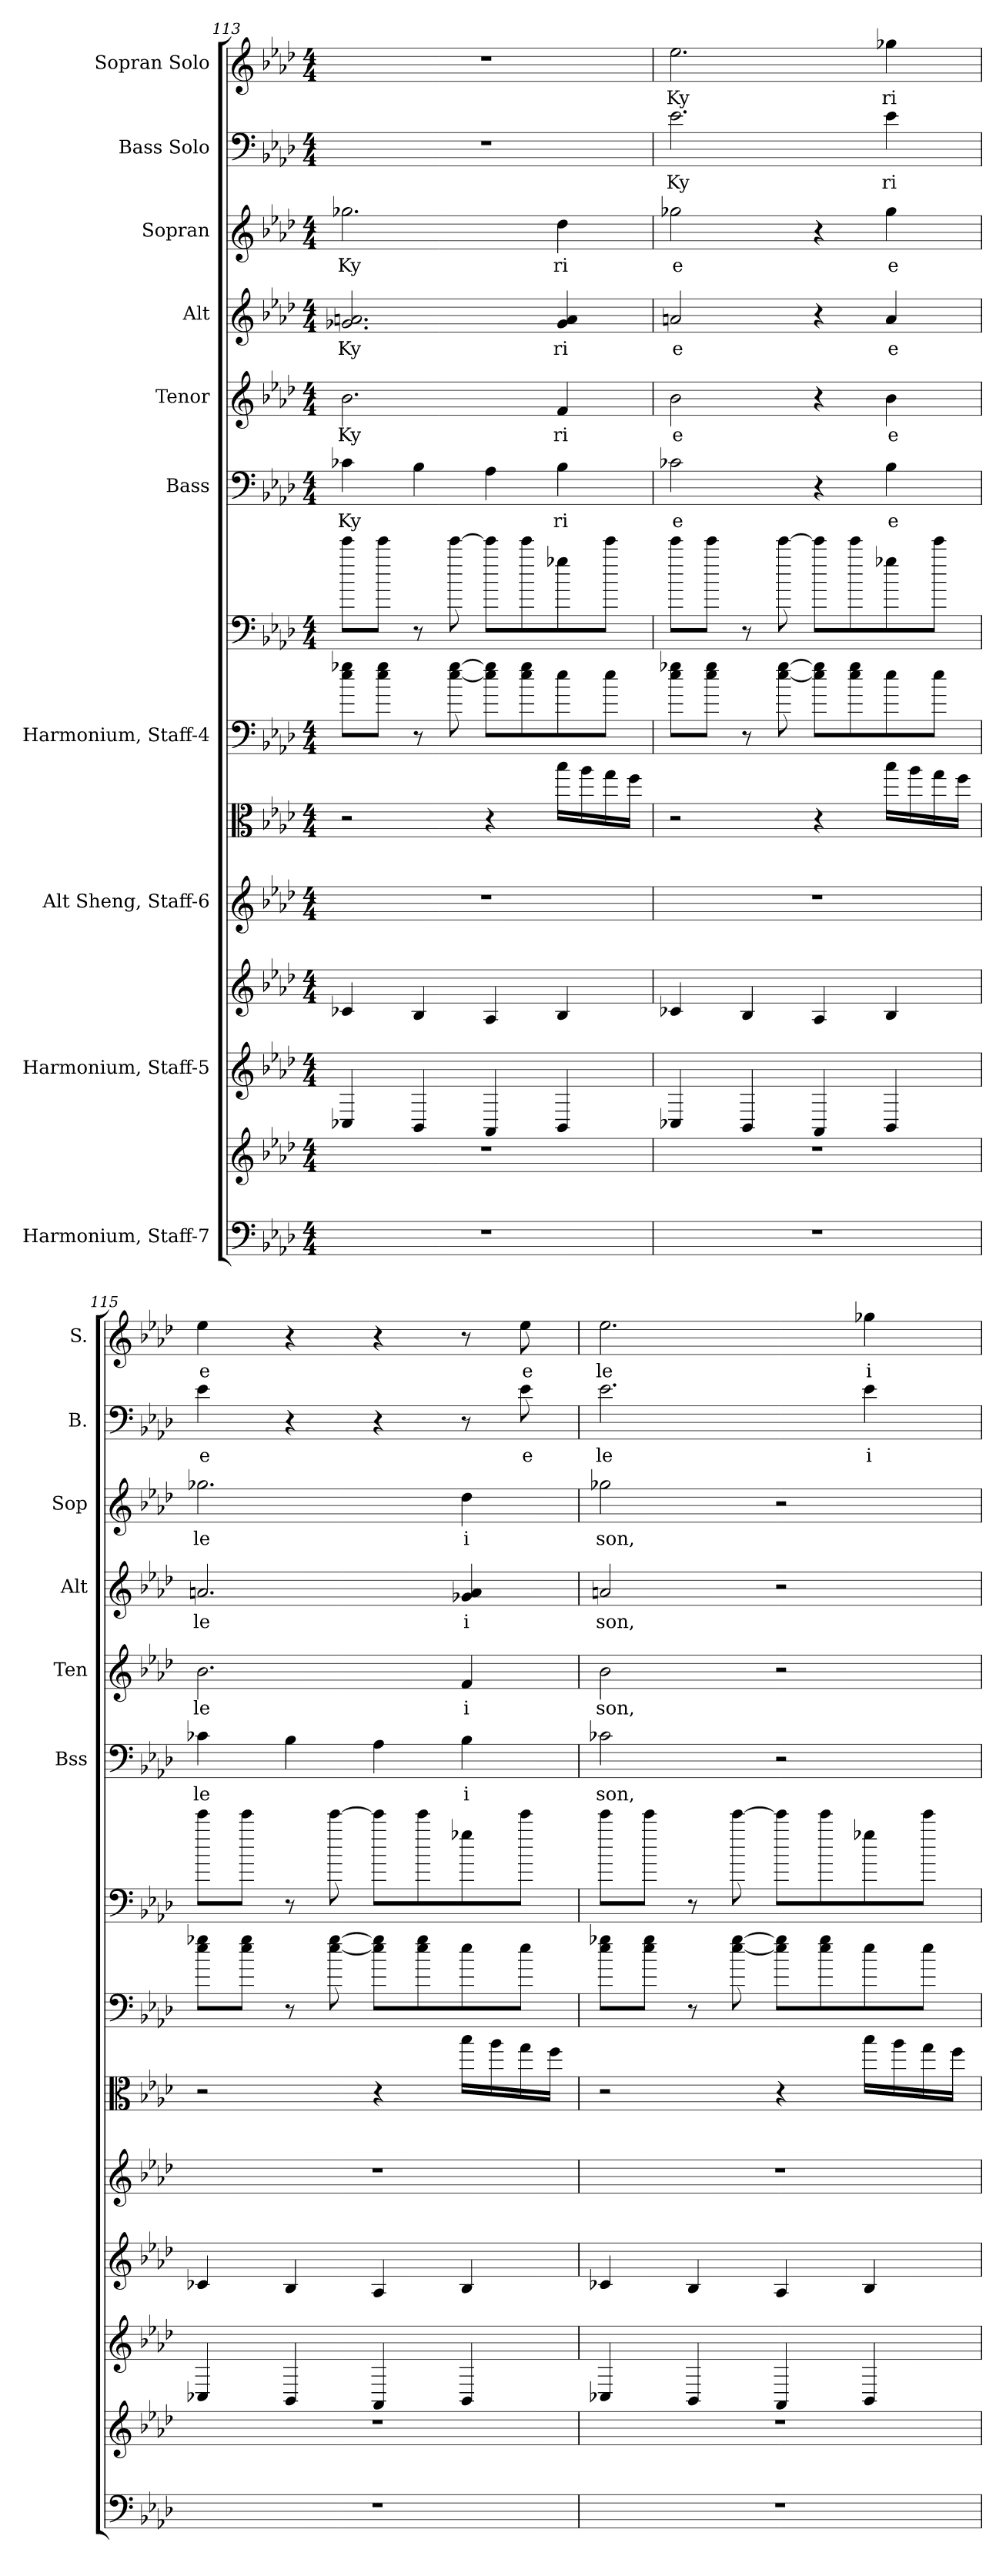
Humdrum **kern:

**kern	**kern	**kern	**kern	**kern	**kern	**kern	**kern	**kern	**text	**kern	**text	**kern	**text	**kern	**text	**kern	**text	**kern	**text
*part10	*part10	*part9	*part9	*part8	*part8	*part7	*part7	*part6	*part6	*part5	*part5	*part4	*part4	*part3	*part3	*part2	*part2	*part1	*part1
*staff14	*staff13	*staff12	*staff11	*staff10	*staff9	*staff8	*staff7	*staff6	*staff6	*staff5	*staff5	*staff4	*staff4	*staff3	*staff3	*staff2	*staff2	*staff1	*staff1
*I"Harmonium, Staff-7	*	*I"Harmonium, Staff-5	*	*I"Alt Sheng, Staff-6	*	*I"Harmonium, Staff-4	*	*I"Bass	*	*I"Tenor	*	*I"Alt	*	*I"Sopran	*	*I"Bass Solo	*	*I"Sopran Solo	*
*	*	*	*	*	*	*	*	*I'Bss	*	*I'Ten	*	*I'Alt	*	*I'Sop	*	*I'B.	*	*I'S.	*
*clefF4	*clefG2	*clefG2	*clefG2	*clefG2	*clefC3	*clefF4	*clefF4	*clefF4	*	*clefG2	*	*clefG2	*	*clefG2	*	*clefF4	*	*clefG2	*
*	*	*	*	*	*	*	*	*	*	*ITrd4c7	*	*ITrd2c3	*	*ITrd2c3	*	*	*	*	*
*k[b-e-a-d-]	*k[b-e-a-d-]	*k[b-e-a-d-]	*k[b-e-a-d-]	*k[b-e-a-d-]	*k[b-e-a-d-]	*k[b-e-a-d-]	*k[b-e-a-d-]	*k[b-e-a-d-]	*	*k[b-e-a-d-g-]	*	*k[b-]	*	*k[b-]	*	*k[b-e-a-d-]	*	*k[b-e-a-d-]	*
*M4/4	*M4/4	*M4/4	*M4/4	*M4/4	*M4/4	*M4/4	*M4/4	*M4/4	*	*M4/4	*	*M4/4	*	*M4/4	*	*M4/4	*	*M4/4	*
=113	=113	=113	=113	=113	=113	=113	=113	=113	=113	=113	=113	=113	=113	=113	=113	=113	=113	=113	=113
1r	1r	4C-X/	4c-X/	1r	2r	8ee-\ 8gg-X\L	8eee-\L	4c-X\	Ky	2.e-\	Ky	2.e-X/ 2.f#X/	Ky	2.ee-X\	Ky	1r	.	1r	.
.	.	.	.	.	.	8ee-\ 8gg-\J	8eee-\J	.	.	.	.	.	.	.	.	.	.	.	.
.	.	4BB-/	4B-/	.	.	8r	8r	4B-\	.	.	.	.	.	.	.	.	.	.	.
.	.	.	.	.	.	[8ee-\ [8gg-\	[8eee-\	.	.	.	.	.	.	.	.	.	.	.	.
.	.	4AA-/	4A-/	.	4r	8ee-\] 8gg-\]L	8eee-\L]	4A-\	.	.	.	.	.	.	.	.	.	.	.
.	.	.	.	.	.	8ee-\ 8gg-\	8eee-\	.	.	.	.	.	.	.	.	.	.	.	.
.	.	4BB-/	4B-/	.	16bb-\LL	8ee-\	8gg-X\	4B-\	ri	4B-/	ri	4e-/ 4f#/	ri	4b-\	ri	.	.	.	.
.	.	.	.	.	16aa-\	.	.	.	.	.	.	.	.	.	.	.	.	.	.
.	.	.	.	.	16gg\	8ee-\J	8eee-\J	.	.	.	.	.	.	.	.	.	.	.	.
.	.	.	.	.	16ff\JJ	.	.	.	.	.	.	.	.	.	.	.	.	.	.
!!LO:PB:g=z
=114	=114	=114	=114	=114	=114	=114	=114	=114	=114	=114	=114	=114	=114	=114	=114	=114	=114	=114	=114
1r	1r	4C-X/	4c-X/	1r	2r	8ee-\ 8gg-X\L	8eee-\L	2c-X\	e	2e-\	e	2f#X/	e	2ee-X\	e	2.e-\	Ky	2.ee-\	Ky
.	.	.	.	.	.	8ee-\ 8gg-\J	8eee-\J	.	.	.	.	.	.	.	.	.	.	.	.
.	.	4BB-/	4B-/	.	.	8r	8r	.	.	.	.	.	.	.	.	.	.	.	.
.	.	.	.	.	.	[8ee-\ [8gg-\	[8eee-\	.	.	.	.	.	.	.	.	.	.	.	.
.	.	4AA-/	4A-/	.	4r	8ee-\] 8gg-\]L	8eee-\L]	4r	.	4r	.	4r	.	4r	.	.	.	.	.
.	.	.	.	.	.	8ee-\ 8gg-\	8eee-\	.	.	.	.	.	.	.	.	.	.	.	.
.	.	4BB-/	4B-/	.	16bb-\LL	8ee-\	8gg-X\	4B-\	e	4e-\	e	4f#/	e	4ee-\	e	4e-\	ri	4gg-X\	ri
.	.	.	.	.	16aa-\	.	.	.	.	.	.	.	.	.	.	.	.	.	.
.	.	.	.	.	16gg\	8ee-\J	8eee-\J	.	.	.	.	.	.	.	.	.	.	.	.
.	.	.	.	.	16ff\JJ	.	.	.	.	.	.	.	.	.	.	.	.	.	.
=115	=115	=115	=115	=115	=115	=115	=115	=115	=115	=115	=115	=115	=115	=115	=115	=115	=115	=115	=115
1r	1r	4C-X/	4c-X/	1r	2r	8ee-\ 8gg-X\L	8eee-\L	4c-X\	le	2.e-\	le	2.f#X/	le	2.ee-X\	le	4e-\	e	4ee-\	e
.	.	.	.	.	.	8ee-\ 8gg-\J	8eee-\J	.	.	.	.	.	.	.	.	.	.	.	.
.	.	4BB-/	4B-/	.	.	8r	8r	4B-\	.	.	.	.	.	.	.	4r	.	4r	.
.	.	.	.	.	.	[8ee-\ [8gg-\	[8eee-\	.	.	.	.	.	.	.	.	.	.	.	.
.	.	4AA-/	4A-/	.	4r	8ee-\] 8gg-\]L	8eee-\L]	4A-\	.	.	.	.	.	.	.	4r	.	4r	.
.	.	.	.	.	.	8ee-\ 8gg-\	8eee-\	.	.	.	.	.	.	.	.	.	.	.	.
.	.	4BB-/	4B-/	.	16bb-\LL	8ee-\	8gg-X\	4B-\	i	4B-/	i	4e-X/ 4f#/	i	4b-\	i	8r	.	8r	.
.	.	.	.	.	16aa-\	.	.	.	.	.	.	.	.	.	.	.	.	.	.
.	.	.	.	.	16gg\	8ee-\J	8eee-\J	.	.	.	.	.	.	.	.	8e-\	e	8ee-\	e
.	.	.	.	.	16ff\JJ	.	.	.	.	.	.	.	.	.	.	.	.	.	.
=116	=116	=116	=116	=116	=116	=116	=116	=116	=116	=116	=116	=116	=116	=116	=116	=116	=116	=116	=116
1r	1r	4C-X/	4c-X/	1r	2r	8ee-\ 8gg-X\L	8eee-\L	2c-X\	son,	2e-\	son,	2f#X/	son,	2ee-X\	son,	2.e-\	le	2.ee-\	le
.	.	.	.	.	.	8ee-\ 8gg-\J	8eee-\J	.	.	.	.	.	.	.	.	.	.	.	.
.	.	4BB-/	4B-/	.	.	8r	8r	.	.	.	.	.	.	.	.	.	.	.	.
.	.	.	.	.	.	[8ee-\ [8gg-\	[8eee-\	.	.	.	.	.	.	.	.	.	.	.	.
.	.	4AA-/	4A-/	.	4r	8ee-\] 8gg-\]L	8eee-\L]	2r	.	2r	.	2r	.	2r	.	.	.	.	.
.	.	.	.	.	.	8ee-\ 8gg-\	8eee-\	.	.	.	.	.	.	.	.	.	.	.	.
.	.	4BB-/	4B-/	.	16bb-\LL	8ee-\	8gg-X\	.	.	.	.	.	.	.	.	4e-\	i	4gg-X\	i
.	.	.	.	.	16aa-\	.	.	.	.	.	.	.	.	.	.	.	.	.	.
.	.	.	.	.	16gg\	8ee-\J	8eee-\J	.	.	.	.	.	.	.	.	.	.	.	.
.	.	.	.	.	16ff\JJ	.	.	.	.	.	.	.	.	.	.	.	.	.	.
=	=	=	=	=	=	=	=	=	=	=	=	=	=	=	=	=	=	=	=
*-	*-	*-	*-	*-	*-	*-	*-	*-	*-	*-	*-	*-	*-	*-	*-	*-	*-	*-	*-
